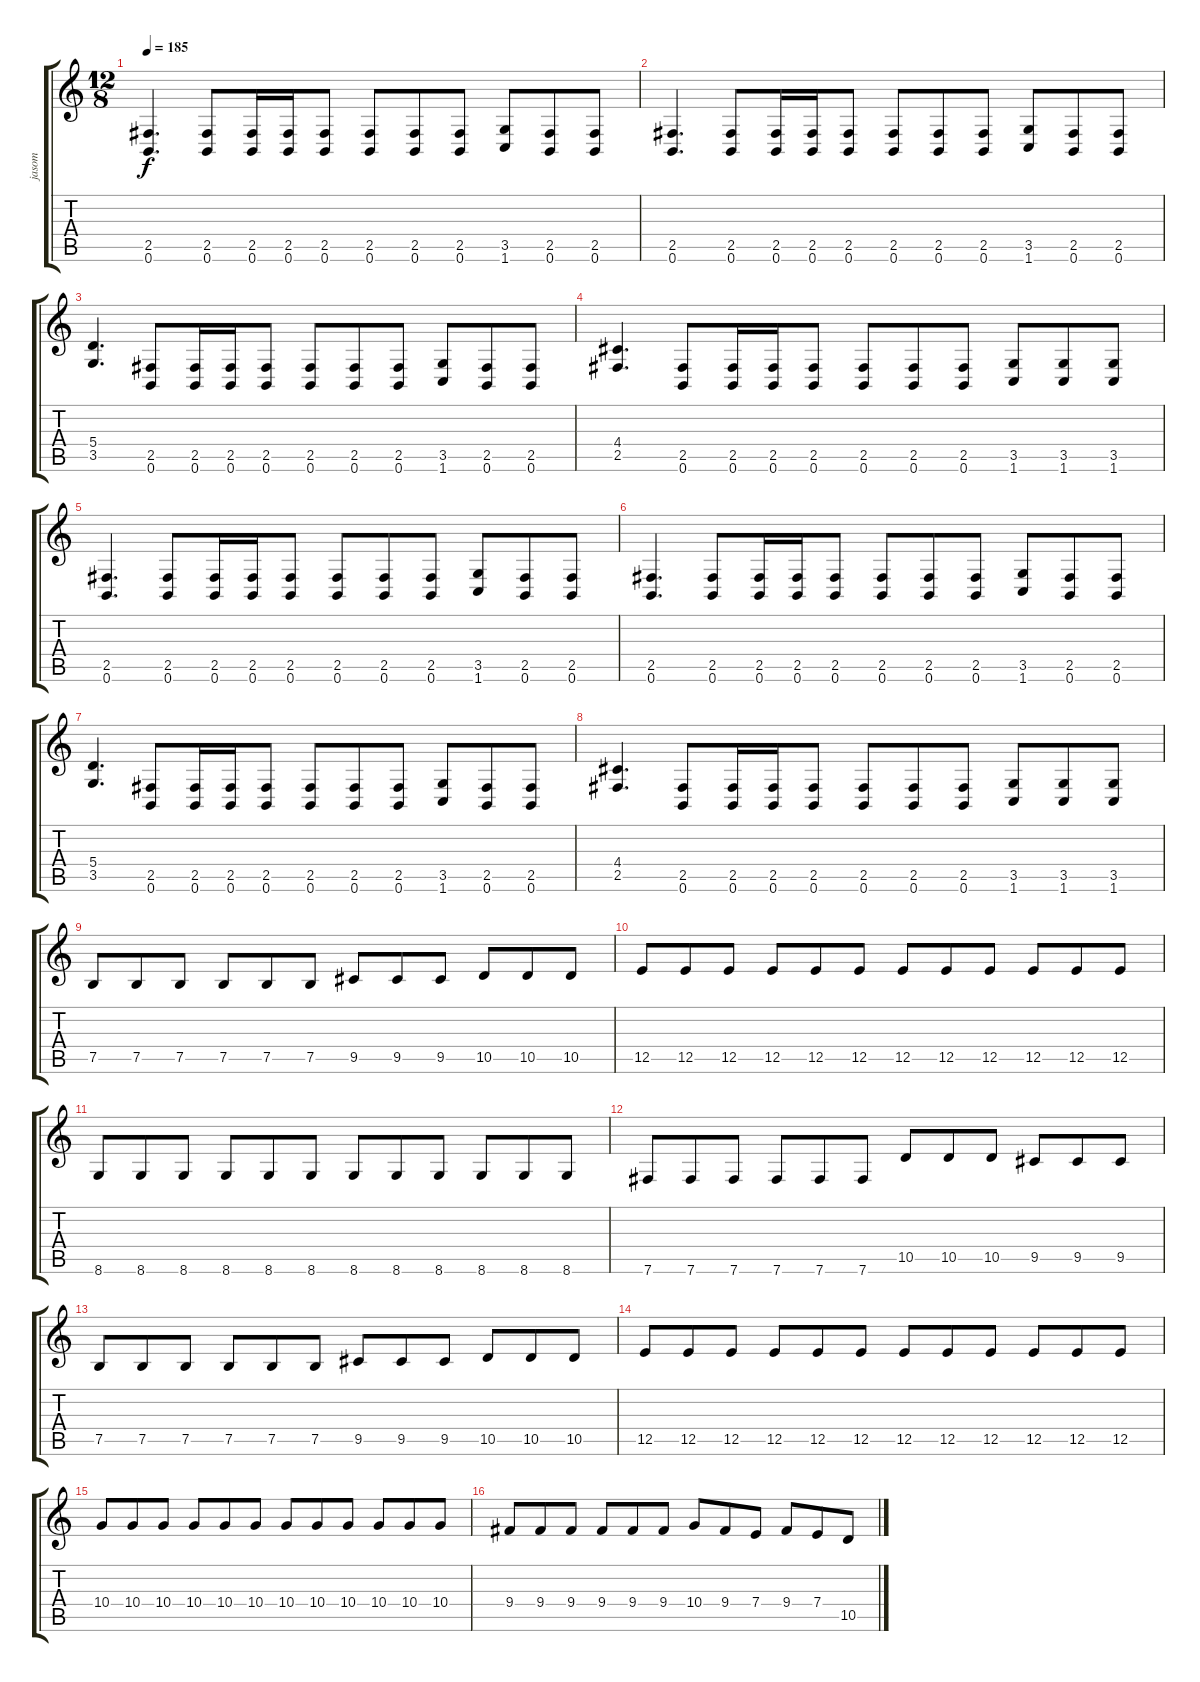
\track ("jasom" "jasom") {instrument distortionguitar}
\staff {score tabs}
\tuning (B3 Gb3 D3 A2 E2 B1) {hide}
\ts (12 8)
\tempo 185
\clef g2
\ks c
(2.5 0.6).4{d dy f} (2.5 0.6).8 (2.5 0.6).16 (2.5 0.6).16 (2.5 0.6).8 (2.5 0.6).8 (2.5 0.6).8 (2.5 0.6).8 (3.5 1.6).8 (2.5 0.6).8 (2.5 0.6).8 |
(2.5 0.6).4{d} (2.5 0.6).8 (2.5 0.6).16 (2.5 0.6).16 (2.5 0.6).8 (2.5 0.6).8 (2.5 0.6).8 (2.5 0.6).8 (3.5 1.6).8 (2.5 0.6).8 (2.5 0.6).8 |
(5.4 3.5).4{d} (2.5 0.6).8 (2.5 0.6).16 (2.5 0.6).16 (2.5 0.6).8 (2.5 0.6).8 (2.5 0.6).8 (2.5 0.6).8 (3.5 1.6).8 (2.5 0.6).8 (2.5 0.6).8 |
(4.4 2.5).4{d} (2.5 0.6).8 (2.5 0.6).16 (2.5 0.6).16 (2.5 0.6).8 (2.5 0.6).8 (2.5 0.6).8 (2.5 0.6).8 (3.5 1.6).8 (3.5 1.6).8 (3.5 1.6).8 |
(2.5 0.6).4{d} (2.5 0.6).8 (2.5 0.6).16 (2.5 0.6).16 (2.5 0.6).8 (2.5 0.6).8 (2.5 0.6).8 (2.5 0.6).8 (3.5 1.6).8 (2.5 0.6).8 (2.5 0.6).8 |
(2.5 0.6).4{d} (2.5 0.6).8 (2.5 0.6).16 (2.5 0.6).16 (2.5 0.6).8 (2.5 0.6).8 (2.5 0.6).8 (2.5 0.6).8 (3.5 1.6).8 (2.5 0.6).8 (2.5 0.6).8 |
(5.4 3.5).4{d} (2.5 0.6).8 (2.5 0.6).16 (2.5 0.6).16 (2.5 0.6).8 (2.5 0.6).8 (2.5 0.6).8 (2.5 0.6).8 (3.5 1.6).8 (2.5 0.6).8 (2.5 0.6).8 |
(4.4 2.5).4{d} (2.5 0.6).8 (2.5 0.6).16 (2.5 0.6).16 (2.5 0.6).8 (2.5 0.6).8 (2.5 0.6).8 (2.5 0.6).8 (3.5 1.6).8 (3.5 1.6).8 (3.5 1.6).8 |
7.5.8 7.5.8 7.5.8 7.5.8 7.5.8 7.5.8 9.5.8 9.5.8 9.5.8 10.5.8 10.5.8 10.5.8 |
12.5.8 12.5.8 12.5.8 12.5.8 12.5.8 12.5.8 12.5.8 12.5.8 12.5.8 12.5.8 12.5.8 12.5.8 |
8.6.8 8.6.8 8.6.8 8.6.8 8.6.8 8.6.8 8.6.8 8.6.8 8.6.8 8.6.8 8.6.8 8.6.8 |
7.6.8 7.6.8 7.6.8 7.6.8 7.6.8 7.6.8 10.5.8 10.5.8 10.5.8 9.5.8 9.5.8 9.5.8 |
7.5.8 7.5.8 7.5.8 7.5.8 7.5.8 7.5.8 9.5.8 9.5.8 9.5.8 10.5.8 10.5.8 10.5.8 |
12.5.8 12.5.8 12.5.8 12.5.8 12.5.8 12.5.8 12.5.8 12.5.8 12.5.8 12.5.8 12.5.8 12.5.8 |
10.4.8 10.4.8 10.4.8 10.4.8 10.4.8 10.4.8 10.4.8 10.4.8 10.4.8 10.4.8 10.4.8 10.4.8 |
9.4.8 9.4.8 9.4.8 9.4.8 9.4.8 9.4.8 10.4.8 9.4.8 7.4.8 9.4.8 7.4.8 10.5.8
